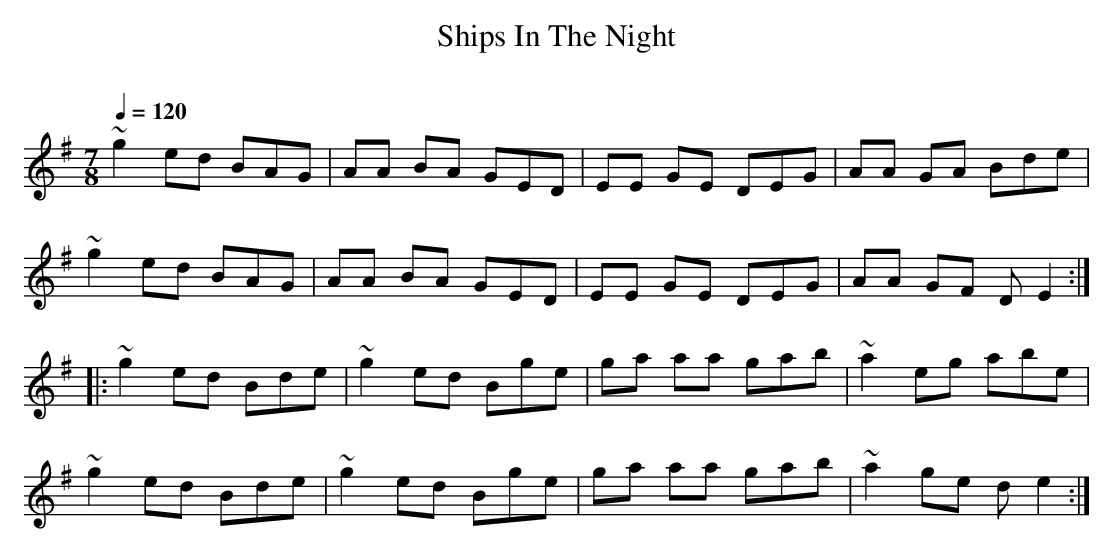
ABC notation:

X:1     %Music
T: Ships In The Night     %Tune name
C:     %Tune composer
Q:1/4=120     %Tempo
V:1     %
     %!STAVE 0 '' @
     %!INSTR '...' 0 0 @
|:
M:7/8     %Meter
L:1/8     %
K:Em
~g2 ed BAG |AA BA GED |EE GE DEG |AA GA Bde |
~g2 ed BAG |AA BA GED |EE GE DEG |AA GF D E2 ::
~g2 ed Bde |~g2 ed Bge |ga aa gab |~a2 eg abe |
~g2 ed Bde |~g2 ed Bge |ga aa gab |~a2 ge d e2 :|
     %End of file
